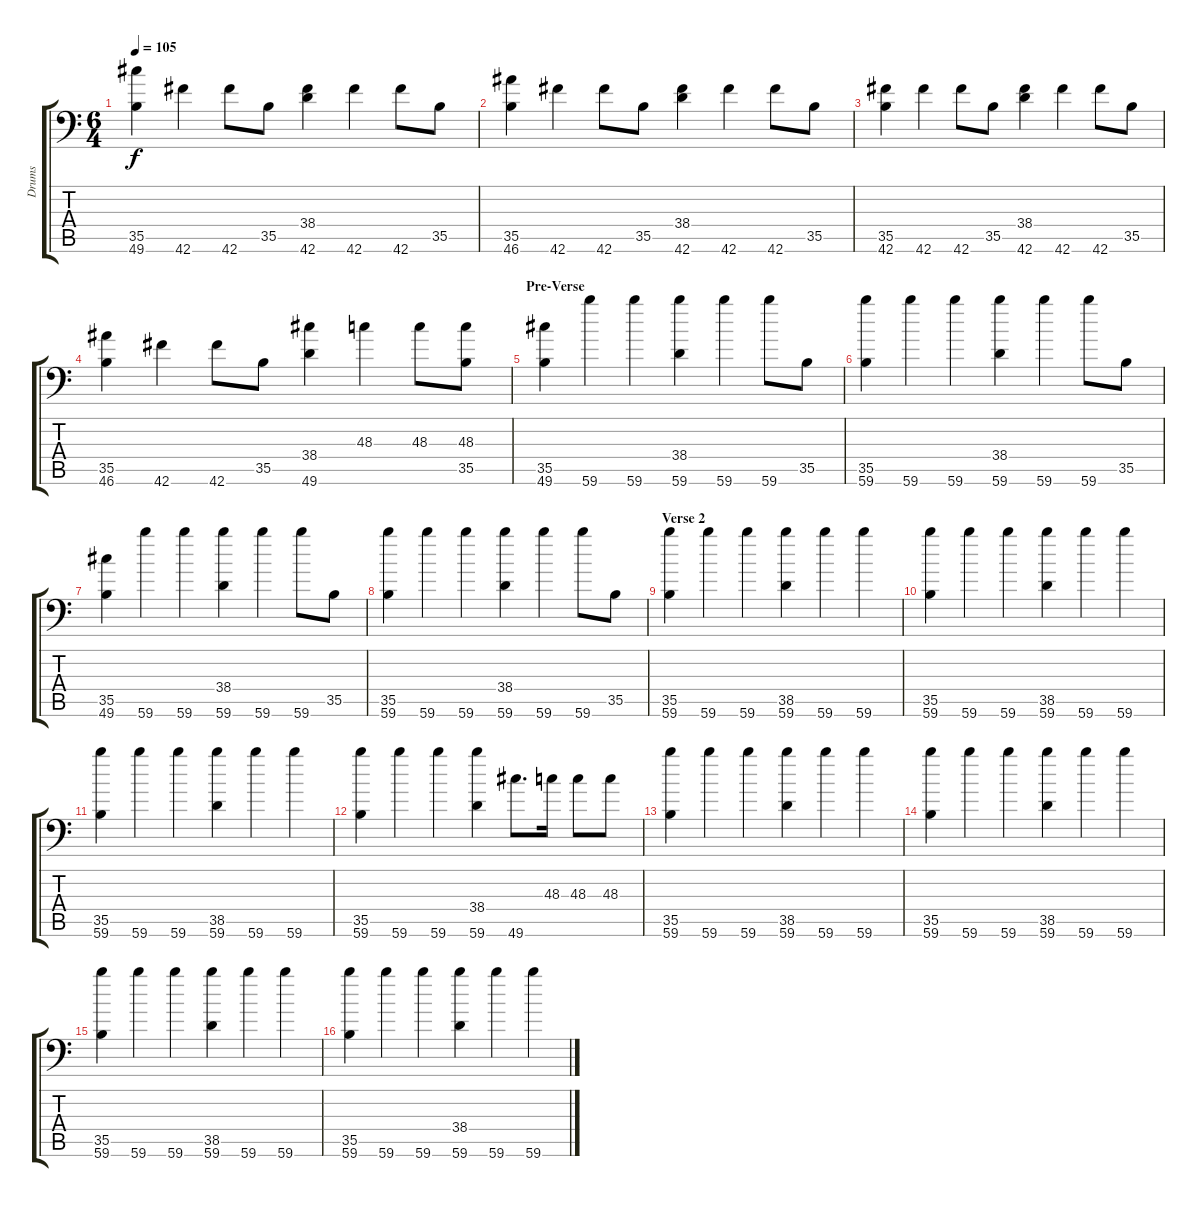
\track ("Drums" "Drums") {instrument acousticgrandpiano}
\staff {score tabs}
\tuning (C-1 C-1 C-1 C-1 C-1 C-1) {hide}
\ts (6 4)
\tempo 105
\clef f4
\ks c
(35.5 49.6).4{dy f} 42.6.4 42.6.8 35.5.8 (38.4 42.6).4 42.6.4 42.6.8 35.5.8 |
(35.5 46.6).4 42.6.4 42.6.8 35.5.8 (38.4 42.6).4 42.6.4 42.6.8 35.5.8 |
(35.5 42.6).4 42.6.4 42.6.8 35.5.8 (38.4 42.6).4 42.6.4 42.6.8 35.5.8 |
(35.5 46.6).4 42.6.4 42.6.8 35.5.8 (38.4 49.6).4 48.3.4 48.3.8 (48.3 35.5).8 |
\section ("" "Pre-Verse")
(35.5 49.6).4 59.6.4 59.6.4 (38.4 59.6).4 59.6.4 59.6.8 35.5.8 |
(35.5 59.6).4 59.6.4 59.6.4 (38.4 59.6).4 59.6.4 59.6.8 35.5.8 |
(35.5 49.6).4 59.6.4 59.6.4 (38.4 59.6).4 59.6.4 59.6.8 35.5.8 |
(35.5 59.6).4 59.6.4 59.6.4 (38.4 59.6).4 59.6.4 59.6.8 35.5.8 |
\section ("" "Verse 2")
(35.5 59.6).4 59.6.4 59.6.4 (38.5 59.6).4 59.6.4 59.6.4 |
(35.5 59.6).4 59.6.4 59.6.4 (38.5 59.6).4 59.6.4 59.6.4 |
(35.5 59.6).4 59.6.4 59.6.4 (38.5 59.6).4 59.6.4 59.6.4 |
(35.5 59.6).4 59.6.4 59.6.4 (38.4 59.6).4 49.6.8{d} 48.3.16 48.3.8 48.3.8 |
(35.5 59.6).4 59.6.4 59.6.4 (38.5 59.6).4 59.6.4 59.6.4 |
(35.5 59.6).4 59.6.4 59.6.4 (38.5 59.6).4 59.6.4 59.6.4 |
(35.5 59.6).4 59.6.4 59.6.4 (38.5 59.6).4 59.6.4 59.6.4 |
(35.5 59.6).4 59.6.4 59.6.4 (38.4 59.6).4 59.6.4 59.6.4
